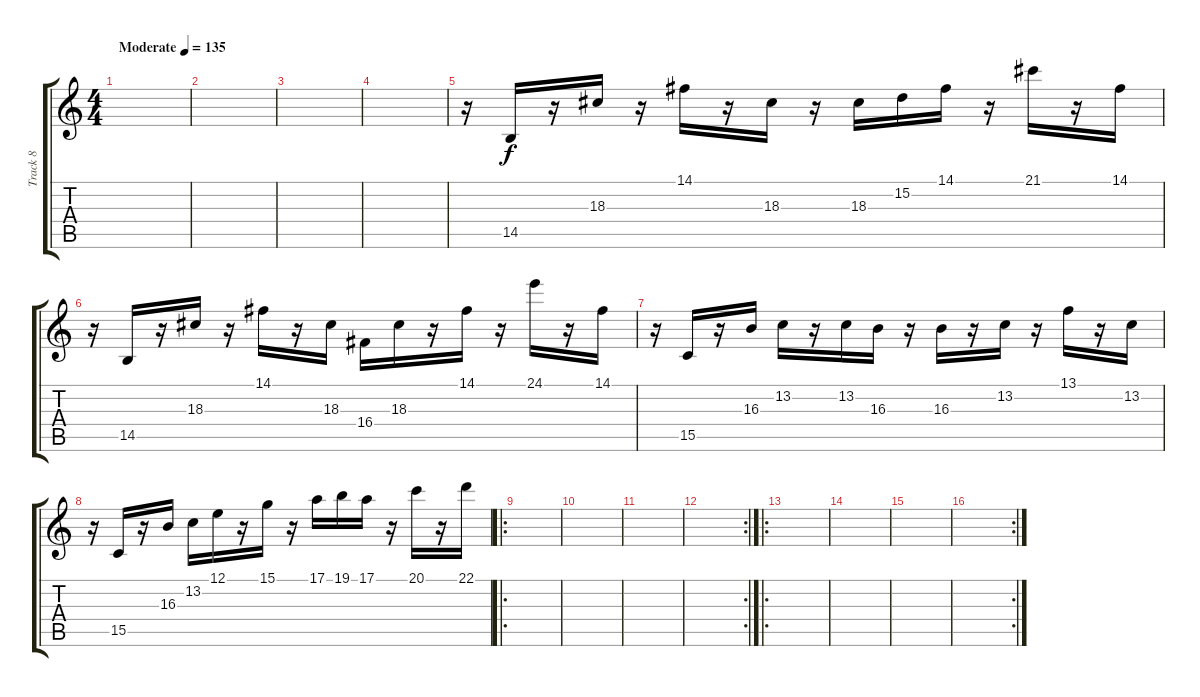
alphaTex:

\track ("Track 8" "Track 8") {instrument woodblock}
\staff {score tabs}
\tuning (E4 B3 G3 D3 A2 E2) {hide}
\ts (4 4)
\tempo (135 "Moderate")
\clef g2
\ks c
|
|
|
|
r.16 14.5.16 r.16 18.3.16 r.16 14.1.16 r.16 18.3.16 r.16 18.3.16 15.2.16 14.1.16 r.16 21.1.16 r.16 14.1.16 |
r.16 14.5.16 r.16 18.3.16 r.16 14.1.16 r.16 18.3.16 16.4.16 18.3.16 r.16 14.1.16 r.16 24.1.16 r.16 14.1.16 |
r.16 15.5.16 r.16 16.3.16 13.2.16 r.16 13.2.16 16.3.16 r.16 16.3.16 r.16 13.2.16 r.16 13.1.16 r.16 13.2.16 |
r.16 15.5.16 r.16 16.3.16 13.2.16 12.1.16 r.16 15.1.16 r.16 17.1.16 19.1.16 17.1.16 r.16 20.1.16 r.16 22.1.16 |
\ro
|
|
|
\rc 2
|
\ro
|
|
|
\rc 2
